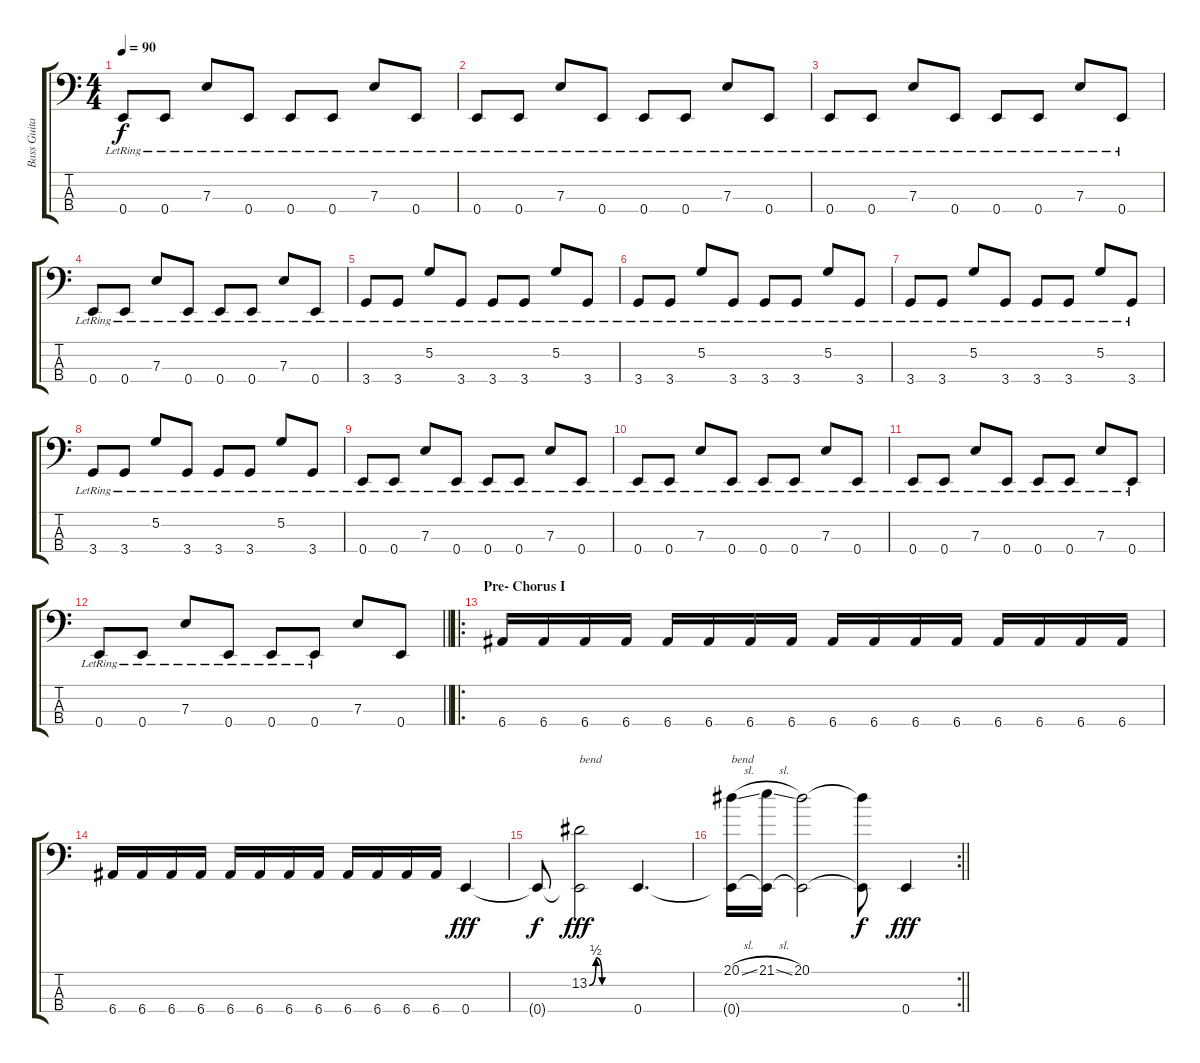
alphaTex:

\track ("Bass Guitar" "Bass Guita") {instrument electricbassfinger}
\staff {score tabs}
\tuning (G2 D2 A1 E1) {hide}
\ts (4 4)
\tempo 90
\clef f4
\ks c
0.4{lr}.8{dy f} 0.4{lr}.8 7.3{lr}.8 0.4{lr}.8 0.4{lr}.8 0.4{lr}.8 7.3{lr}.8 0.4{lr}.8 |
0.4{lr}.8 0.4{lr}.8 7.3{lr}.8 0.4{lr}.8 0.4{lr}.8 0.4{lr}.8 7.3{lr}.8 0.4{lr}.8 |
0.4{lr}.8 0.4{lr}.8 7.3{lr}.8 0.4{lr}.8 0.4{lr}.8 0.4{lr}.8 7.3{lr}.8 0.4{lr}.8 |
0.4{lr}.8 0.4{lr}.8 7.3{lr}.8 0.4{lr}.8 0.4{lr}.8 0.4{lr}.8 7.3{lr}.8 0.4{lr}.8 |
3.4{lr}.8 3.4{lr}.8 5.2{lr}.8 3.4{lr}.8 3.4{lr}.8 3.4{lr}.8 5.2{lr}.8 3.4{lr}.8 |
3.4{lr}.8 3.4{lr}.8 5.2{lr}.8 3.4{lr}.8 3.4{lr}.8 3.4{lr}.8 5.2{lr}.8 3.4{lr}.8 |
3.4{lr}.8 3.4{lr}.8 5.2{lr}.8 3.4{lr}.8 3.4{lr}.8 3.4{lr}.8 5.2{lr}.8 3.4{lr}.8 |
3.4{lr}.8 3.4{lr}.8 5.2{lr}.8 3.4{lr}.8 3.4{lr}.8 3.4{lr}.8 5.2{lr}.8 3.4{lr}.8 |
0.4{lr}.8 0.4{lr}.8 7.3{lr}.8 0.4{lr}.8 0.4{lr}.8 0.4{lr}.8 7.3{lr}.8 0.4{lr}.8 |
0.4{lr}.8 0.4{lr}.8 7.3{lr}.8 0.4{lr}.8 0.4{lr}.8 0.4{lr}.8 7.3{lr}.8 0.4{lr}.8 |
0.4{lr}.8 0.4{lr}.8 7.3{lr}.8 0.4{lr}.8 0.4{lr}.8 0.4{lr}.8 7.3{lr}.8 0.4{lr}.8 |
\barLineRight lightlight
0.4{lr}.8 0.4{lr}.8 7.3{lr}.8 0.4{lr}.8 0.4{lr}.8 0.4{lr}.8 7.3.8 0.4.8 |
\ro
\section ("" "Pre- Chorus I")
6.4.16{instrument electricbassfinger} 6.4.16 6.4.16 6.4.16 6.4.16 6.4.16 6.4.16 6.4.16 6.4.16 6.4.16 6.4.16 6.4.16 6.4.16 6.4.16 6.4.16 6.4.16 |
6.4.16 6.4.16 6.4.16 6.4.16 6.4.16 6.4.16 6.4.16 6.4.16 6.4.16 6.4.16 6.4.16 6.4.16 0.4.4{dy fff instrument lead2sawtooth} |
0.4{t}.8{dy f} (13.2{be (custom 0 0 10 2 19 0 60 0)} 0.4{t}).2{txt "bend" dy fff} 0.4.4{d} |
\rc 2
\barLineRight lightlight
(20.1{sl} 0.4{t}).16{txt "bend"} (21.1{sl} 0.4{t}).16 (20.1 0.4{t}).2 (20.1{t} 0.4{t}).8{dy f} 0.4.4{dy fff}
